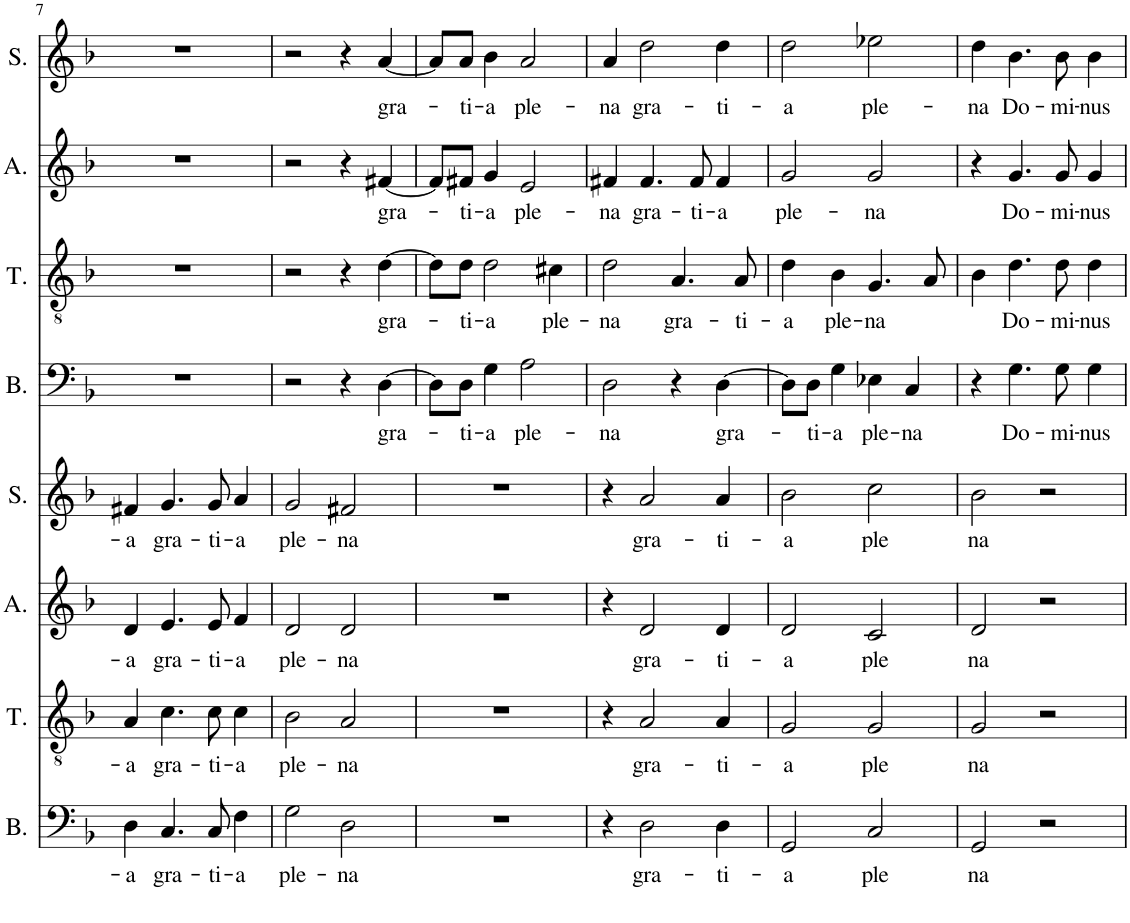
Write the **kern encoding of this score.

**kern	**text	**kern	**text	**kern	**text	**kern	**text	**kern	**text	**kern	**text	**kern	**text	**kern	**text
*part8	*part8	*part7	*part7	*part6	*part6	*part5	*part5	*part4	*part4	*part3	*part3	*part2	*part2	*part1	*part1
*staff8	*staff8	*staff7	*staff7	*staff6	*staff6	*staff5	*staff5	*staff4	*staff4	*staff3	*staff3	*staff2	*staff2	*staff1	*staff1
*I"Basse C2	*	*I"Ténor C2	*	*I"Alto C2	*	*I"Soprano C2	*	*I"Basse C1	*	*I"Ténor C1	*	*I"AltoC1	*	*I"Soprano C1	*
*I'B.	*	*I'T.	*	*I'A.	*	*I'S.	*	*I'B.	*	*I'T.	*	*I'A.	*	*I'S.	*
!!LO:PB:g=z
*clefF4	*	*clefGv2	*	*clefG2	*	*clefG2	*	*clefF4	*	*clefGv2	*	*clefG2	*	*clefG2	*
*k[b-]	*	*k[b-]	*	*k[b-]	*	*k[b-]	*	*k[b-]	*	*k[b-]	*	*k[b-]	*	*k[b-]	*
*M2/2	*	*M2/2	*	*M2/2	*	*M2/2	*	*M2/2	*	*M2/2	*	*M2/2	*	*M2/2	*
=7	=7	=7	=7	=7	=7	=7	=7	=7	=7	=7	=7	=7	=7	=7	=7
!	!LO:LY:b	!	!LO:LY:b	!	!LO:LY:b	!	!LO:LY:b	!	!	!	!	!	!	!	!
4D\	-a	4A/	-a	4d/	-a	4f#X/	-a	1r	.	1r	.	1r	.	1r	.
!	!LO:LY:b	!	!LO:LY:b	!	!LO:LY:b	!	!LO:LY:b	!	!	!	!	!	!	!	!
4.C/	gra-	4.c\	gra-	4.e/	gra-	4.g/	gra-	.	.	.	.	.	.	.	.
!	!LO:LY:b	!	!LO:LY:b	!	!LO:LY:b	!	!LO:LY:b	!	!	!	!	!	!	!	!
8C/	-ti-	8c\	-ti-	8e/	-ti-	8g/	-ti-	.	.	.	.	.	.	.	.
!	!LO:LY:b	!	!LO:LY:b	!	!LO:LY:b	!	!LO:LY:b	!	!	!	!	!	!	!	!
4F\	-a	4c\	-a	4f/	-a	4a/	-a	.	.	.	.	.	.	.	.
=8	=8	=8	=8	=8	=8	=8	=8	=8	=8	=8	=8	=8	=8	=8	=8
!	!LO:LY:b	!	!LO:LY:b	!	!LO:LY:b	!	!LO:LY:b	!	!	!	!	!	!	!	!
2G\	ple-	2B-\	ple-	2d/	ple-	2g/	ple-	2r	.	2r	.	2r	.	2r	.
!	!LO:LY:b	!	!LO:LY:b	!	!LO:LY:b	!	!LO:LY:b	!	!	!	!	!	!	!	!
2D\	-na	2A/	-na	2d/	-na	2f#X/	-na	4r	.	4r	.	4r	.	4r	.
!	!	!	!	!	!	!	!	!	!LO:LY:b	!	!LO:LY:b	!	!LO:LY:b	!	!LO:LY:b
.	.	.	.	.	.	.	.	[4D\	gra-	[4d\	gra-	[4f#X/	gra-	[4a/	gra-
=9	=9	=9	=9	=9	=9	=9	=9	=9	=9	=9	=9	=9	=9	=9	=9
1r	.	1r	.	1r	.	1r	.	8D\L]	.	8d\L]	.	8f#/L]	.	8a/L]	.
!	!	!	!	!	!	!	!	!	!LO:LY:b	!	!LO:LY:b	!	!LO:LY:b	!	!LO:LY:b
.	.	.	.	.	.	.	.	8D\J	-ti-	8d\J	-ti-	8f#X/J	-ti-	8a/J	-ti-
!	!	!	!	!	!	!	!	!	!LO:LY:b	!	!LO:LY:b	!	!LO:LY:b	!	!LO:LY:b
.	.	.	.	.	.	.	.	4G\	-a	2d\	-a	4g/	-a	4b-\	-a
!	!	!	!	!	!	!	!	!	!LO:LY:b	!	!	!	!LO:LY:b	!	!LO:LY:b
.	.	.	.	.	.	.	.	2A\	ple-	.	.	2e/	ple-	2a/	ple-
!	!	!	!	!	!	!	!	!	!	!	!LO:LY:b	!	!	!	!
.	.	.	.	.	.	.	.	.	.	4c#X\	ple-	.	.	.	.
=10	=10	=10	=10	=10	=10	=10	=10	=10	=10	=10	=10	=10	=10	=10	=10
!	!	!	!	!	!	!	!	!	!LO:LY:b	!	!LO:LY:b	!	!LO:LY:b	!	!LO:LY:b
4r	.	4r	.	4r	.	4r	.	2D\	-na	2d\	-na	4f#X/	-na	4a/	-na
!	!LO:LY:b	!	!LO:LY:b	!	!LO:LY:b	!	!LO:LY:b	!	!	!	!	!	!LO:LY:b	!	!LO:LY:b
2D\	gra-	2A/	gra-	2d/	gra-	2a/	gra-	.	.	.	.	4.f#/	gra-	2dd\	gra-
!	!	!	!	!	!	!	!	!	!	!	!LO:LY:b	!	!	!	!
.	.	.	.	.	.	.	.	4r	.	4.A/	gra-	.	.	.	.
!	!	!	!	!	!	!	!	!	!	!	!	!	!LO:LY:b	!	!
.	.	.	.	.	.	.	.	.	.	.	.	8f#/	-ti-	.	.
!	!LO:LY:b	!	!LO:LY:b	!	!LO:LY:b	!	!LO:LY:b	!	!LO:LY:b	!	!	!	!LO:LY:b	!	!LO:LY:b
4D\	-ti-	4A/	-ti-	4d/	-ti-	4a/	-ti-	[4D\	gra-	.	.	4f#/	-a	4dd\	-ti-
!	!	!	!	!	!	!	!	!	!	!	!LO:LY:b	!	!	!	!
.	.	.	.	.	.	.	.	.	.	8A/	-ti-	.	.	.	.
=11	=11	=11	=11	=11	=11	=11	=11	=11	=11	=11	=11	=11	=11	=11	=11
!	!LO:LY:b	!	!LO:LY:b	!	!LO:LY:b	!	!LO:LY:b	!	!	!	!LO:LY:b	!	!LO:LY:b	!	!LO:LY:b
2GG/	-a	2G/	-a	2d/	-a	2b-\	-a	8D\L]	.	4d\	-a	2g/	ple-	2dd\	-a
!	!	!	!	!	!	!	!	!	!LO:LY:b	!	!	!	!	!	!
.	.	.	.	.	.	.	.	8D\J	-ti-	.	.	.	.	.	.
!	!	!	!	!	!	!	!	!	!LO:LY:b	!	!LO:LY:b	!	!	!	!
.	.	.	.	.	.	.	.	4G\	-a	4B-\	ple-	.	.	.	.
!	!LO:LY:b	!	!LO:LY:b	!	!LO:LY:b	!	!LO:LY:b	!	!LO:LY:b	!	!LO:LY:b	!	!LO:LY:b	!	!LO:LY:b
2C/	ple	2G/	ple	2c/	ple	2cc\	ple	4E-X\	ple-	4.G/	-na	2g/	-na	2ee-X\	ple-
!	!	!	!	!	!	!	!	!	!LO:LY:b	!	!	!	!	!	!
.	.	.	.	.	.	.	.	4C/	-na	.	.	.	.	.	.
.	.	.	.	.	.	.	.	.	.	8A/	.	.	.	.	.
=12	=12	=12	=12	=12	=12	=12	=12	=12	=12	=12	=12	=12	=12	=12	=12
!	!LO:LY:b	!	!LO:LY:b	!	!LO:LY:b	!	!LO:LY:b	!	!	!	!	!	!	!	!LO:LY:b
2GG/	na	2G/	na	2d/	na	2b-\	na	4r	.	4B-\	.	4r	.	4dd\	-na
!	!	!	!	!	!	!	!	!	!LO:LY:b	!	!LO:LY:b	!	!LO:LY:b	!	!LO:LY:b
.	.	.	.	.	.	.	.	4.G\	Do-	4.d\	Do-	4.g/	Do-	4.b-\	Do-
2r	.	2r	.	2r	.	2r	.	.	.	.	.	.	.	.	.
!	!	!	!	!	!	!	!	!	!LO:LY:b	!	!LO:LY:b	!	!LO:LY:b	!	!LO:LY:b
.	.	.	.	.	.	.	.	8G\	-mi-	8d\	-mi-	8g/	-mi-	8b-\	-mi-
!	!	!	!	!	!	!	!	!	!LO:LY:b	!	!LO:LY:b	!	!LO:LY:b	!	!LO:LY:b
.	.	.	.	.	.	.	.	4G\	-nus	4d\	-nus	4g/	-nus	4b-\	-nus
=	=	=	=	=	=	=	=	=	=	=	=	=	=	=	=
*-	*-	*-	*-	*-	*-	*-	*-	*-	*-	*-	*-	*-	*-	*-	*-
